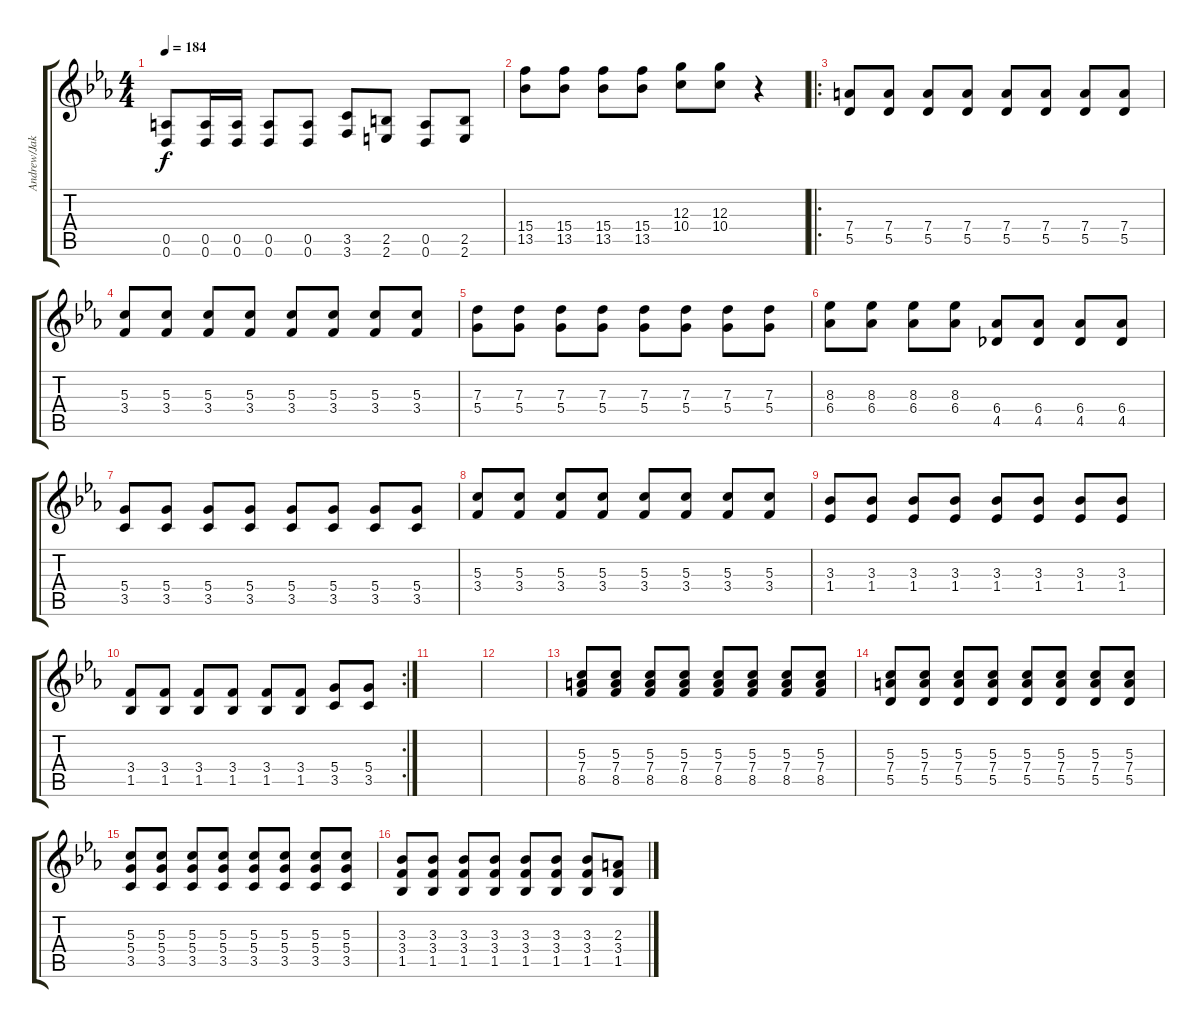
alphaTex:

\track ("Andrew/Jake" "Andrew/Jak") {instrument overdrivenguitar}
\staff {score tabs}
\tuning (E4 B3 G3 D3 A2 D2) {hide}
\ts (4 4)
\tempo 184
\clef g2
\ks cminor
(0.5 0.6).8{dy f} (0.5 0.6).16 (0.5 0.6).16 (0.5 0.6).8 (0.5 0.6).8 (3.5 3.6).8 (2.5 2.6).8 (0.5 0.6).8 (2.5 2.6).8 |
(15.4 13.5).8 (15.4 13.5).8 (15.4 13.5).8 (15.4 13.5).8 (12.3 10.4).8 (12.3 10.4).8 r.4 |
\ro
(7.4 5.5).8 (7.4 5.5).8 (7.4 5.5).8 (7.4 5.5).8 (7.4 5.5).8 (7.4 5.5).8 (7.4 5.5).8 (7.4 5.5).8 |
(5.3 3.4).8 (5.3 3.4).8 (5.3 3.4).8 (5.3 3.4).8 (5.3 3.4).8 (5.3 3.4).8 (5.3 3.4).8 (5.3 3.4).8 |
(7.3 5.4).8 (7.3 5.4).8 (7.3 5.4).8 (7.3 5.4).8 (7.3 5.4).8 (7.3 5.4).8 (7.3 5.4).8 (7.3 5.4).8 |
(8.3 6.4).8 (8.3 6.4).8 (8.3 6.4).8 (8.3 6.4).8 (6.4 4.5).8 (6.4 4.5).8 (6.4 4.5).8 (6.4 4.5).8 |
(5.4 3.5).8 (5.4 3.5).8 (5.4 3.5).8 (5.4 3.5).8 (5.4 3.5).8 (5.4 3.5).8 (5.4 3.5).8 (5.4 3.5).8 |
(5.3 3.4).8 (5.3 3.4).8 (5.3 3.4).8 (5.3 3.4).8 (5.3 3.4).8 (5.3 3.4).8 (5.3 3.4).8 (5.3 3.4).8 |
(3.3 1.4).8 (3.3 1.4).8 (3.3 1.4).8 (3.3 1.4).8 (3.3 1.4).8 (3.3 1.4).8 (3.3 1.4).8 (3.3 1.4).8 |
\rc 2
(3.4 1.5).8 (3.4 1.5).8 (3.4 1.5).8 (3.4 1.5).8 (3.4 1.5).8 (3.4 1.5).8 (5.4 3.5).8 (5.4 3.5).8 |
|
|
(5.3 7.4 8.5).8 (5.3 7.4 8.5).8 (5.3 7.4 8.5).8 (5.3 7.4 8.5).8 (5.3 7.4 8.5).8 (5.3 7.4 8.5).8 (5.3 7.4 8.5).8 (5.3 7.4 8.5).8 |
(5.3 7.4 5.5).8 (5.3 7.4 5.5).8 (5.3 7.4 5.5).8 (5.3 7.4 5.5).8 (5.3 7.4 5.5).8 (5.3 7.4 5.5).8 (5.3 7.4 5.5).8 (5.3 7.4 5.5).8 |
(5.3 5.4 3.5).8 (5.3 5.4 3.5).8 (5.3 5.4 3.5).8 (5.3 5.4 3.5).8 (5.3 5.4 3.5).8 (5.3 5.4 3.5).8 (5.3 5.4 3.5).8 (5.3 5.4 3.5).8 |
(3.3 3.4 1.5).8 (3.3 3.4 1.5).8 (3.3 3.4 1.5).8 (3.3 3.4 1.5).8 (3.3 3.4 1.5).8 (3.3 3.4 1.5).8 (3.3 3.4 1.5).8 (2.3 3.4 1.5).8
